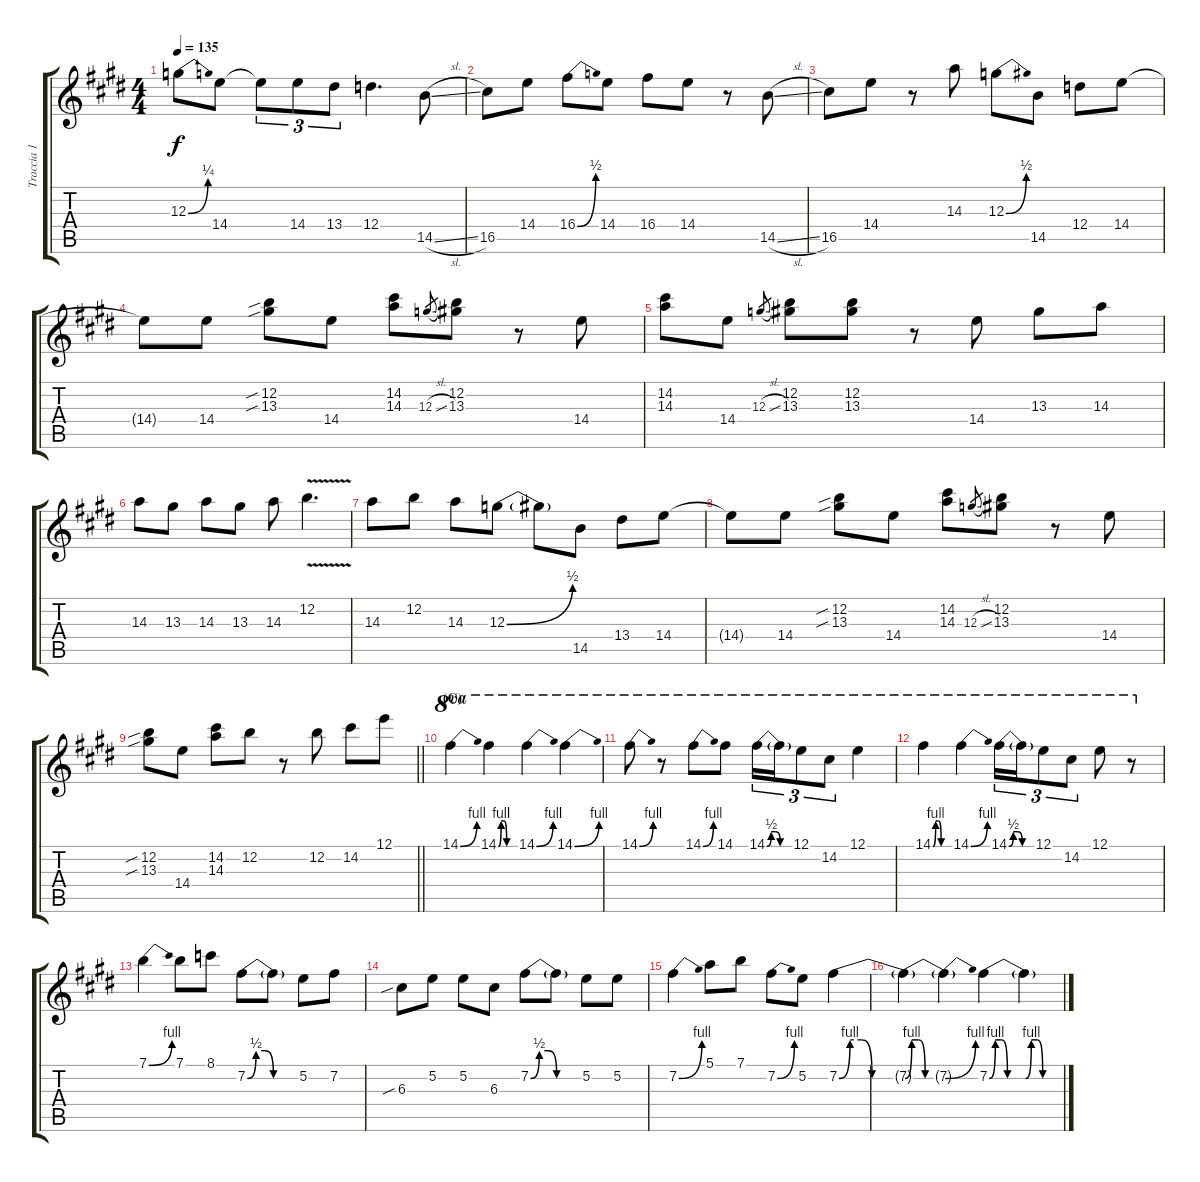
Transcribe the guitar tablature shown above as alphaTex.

\track ("Traccia 1" "Traccia 1") {instrument overdrivenguitar}
\staff {score tabs}
\tuning (E4 B3 G3 D3 A2 E2) {hide}
\ts (4 4)
\tempo 135
\clef g2
\ks e
12.3{be (bend 0 0 60 1)}.8{dy f} 14.4.8 14.4{t}.8{tu (3 2)} 14.4.8{tu (3 2)} 13.4.8{tu (3 2)} 12.4.4{d} 14.5{sl}.8 |
16.5.8 14.4.8 16.4{be (bend 0 0 60 2)}.8 14.4.8 16.4.8 14.4.8 r.8 14.5{sl}.8 |
16.5.8 14.4.8 r.8 14.3.8 12.3{be (bend 0 0 60 2)}.8 14.5.8 12.4.8 14.4.8 |
14.4{t}.8 14.4.8 (12.2{sib} 13.3{sib}).8 14.4.8 (14.2 14.3).8 12.3{sl}.8{gr} (12.2 13.3).8 r.8 14.4.8 |
(14.2 14.3).8 14.4.8 12.3{sl}.8{gr} (12.2 13.3).8 (12.2 13.3).8 r.8 14.4.8 13.3.8 14.3.8 |
14.3.8 13.3.8 14.3.8 13.3.8 14.3.8 12.2{v}.4{d} |
14.3.8 12.2.8 14.3.8 12.3{be (bend 0 0 60 2)}.8 12.3{t}.8 14.5.8 13.4.8 14.4.8 |
14.4{t}.8 14.4.8 (12.2{sib} 13.3{sib}).8 14.4.8 (14.2 14.3).8 12.3{sl}.8{gr} (12.2 13.3).8 r.8 14.4.8 |
\barLineRight lightlight
(12.2{sib} 13.3{sib}).8 14.4.8 (14.2 14.3).8 12.2.8 r.8 12.2.8 14.2.8 12.1.8 |
\section ("" "(C)")
14.1{be (bend 0 0 60 4)}.4{ot 8va} 14.1{be (custom 0 0 10 4 20 4 30 0 60 0)}.4{ot 8va} 14.1{be (bend 0 0 60 4)}.4{ot 8va} 14.1{be (bend 0 0 60 4)}.4{ot 8va} |
14.1{be (bend 0 0 60 4)}.8{ot 8va} r.8{ot 8va} 14.1{be (bend 0 0 60 4)}.8{ot 8va} 14.1.8{ot 8va} 14.1{be (custom 0 0 10 2 20 2 30 0 60 0)}.16{tu (3 2) ot 8va} 14.1{t}.16{tu (3 2) ot 8va} 12.1.8{tu (3 2) ot 8va} 14.2.8{tu (3 2) ot 8va} 12.1.4{ot 8va} |
14.1{be (custom 0 0 10 4 20 4 30 0 60 0)}.4{ot 8va} 14.1{be (bend 0 0 60 4)}.4{ot 8va} 14.1{be (custom 0 0 10 2 20 2 30 0 60 0)}.16{tu (3 2) ot 8va} 14.1{t}.16{tu (3 2) ot 8va} 12.1.8{tu (3 2) ot 8va} 14.2.8{tu (3 2) ot 8va} 12.1.8{ot 8va} r.8{ot 8va} |
7.1{be (bend 0 0 60 4)}.4 7.1.8 8.1.8 7.2{be (custom 0 0 10 2 20 2 30 0 60 0)}.8 7.2{t}.8 5.2.8 7.2.8 |
6.3{sib}.8 5.2.8 5.2.8 6.3.8 7.2{be (custom 0 0 10 2 20 2 30 0 60 0)}.8 7.2{t}.8 5.2.8 5.2.8 |
7.2{be (bend 0 0 60 4)}.4 5.1.8 7.1.8 7.2{be (bend 0 0 60 4)}.8 5.2.8 7.2{be (custom 0 0 10 4 20 4 30 0 60 0)}.4 |
7.2{be (custom 0 0 10 4 20 4 30 0 60 0) t}.4 7.2{be (bend 0 0 60 4) t}.4 7.2{be (custom 0 0 10 4 20 4 30 0 60 0)}.4 7.2{be (custom 0 0 10 4 20 4 30 0 60 0) t}.4
